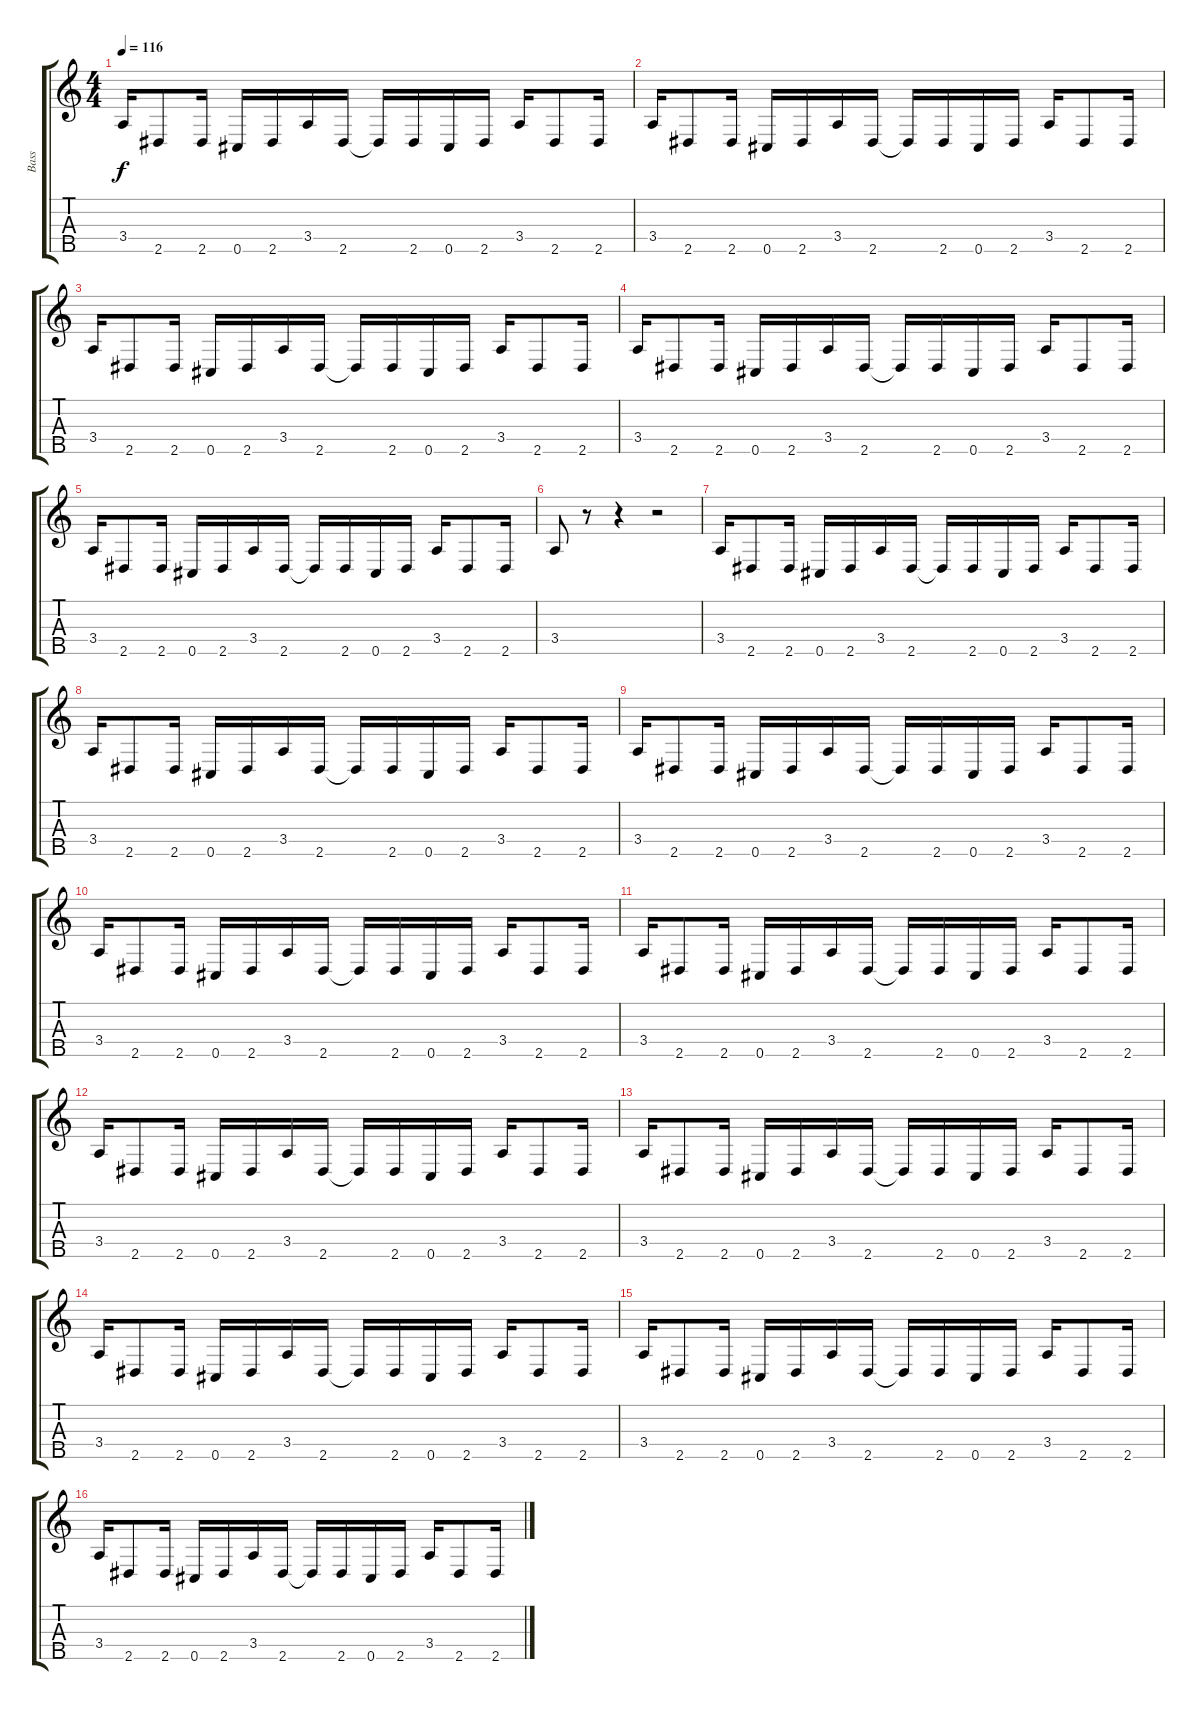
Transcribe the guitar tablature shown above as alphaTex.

\track ("Bass" "Bass") {instrument electricbassfinger}
\staff {score tabs}
\tuning (Ab3 E3 B2 Gb2 Db2) {hide}
\ts (4 4)
\tempo 116
\clef g2
\ks c
3.4.16{dy f} 2.5.8 2.5.16 0.5.16 2.5.16 3.4.16 2.5.16 2.5{t}.16 2.5.16 0.5.16 2.5.16 3.4.16 2.5.8 2.5.16 |
3.4.16 2.5.8 2.5.16 0.5.16 2.5.16 3.4.16 2.5.16 2.5{t}.16 2.5.16 0.5.16 2.5.16 3.4.16 2.5.8 2.5.16 |
3.4.16 2.5.8 2.5.16 0.5.16 2.5.16 3.4.16 2.5.16 2.5{t}.16 2.5.16 0.5.16 2.5.16 3.4.16 2.5.8 2.5.16 |
3.4.16 2.5.8 2.5.16 0.5.16 2.5.16 3.4.16 2.5.16 2.5{t}.16 2.5.16 0.5.16 2.5.16 3.4.16 2.5.8 2.5.16 |
3.4.16 2.5.8 2.5.16 0.5.16 2.5.16 3.4.16 2.5.16 2.5{t}.16 2.5.16 0.5.16 2.5.16 3.4.16 2.5.8 2.5.16 |
3.4.8 r.8 r.4 r.2 |
3.4.16 2.5.8 2.5.16 0.5.16 2.5.16 3.4.16 2.5.16 2.5{t}.16 2.5.16 0.5.16 2.5.16 3.4.16 2.5.8 2.5.16 |
3.4.16 2.5.8 2.5.16 0.5.16 2.5.16 3.4.16 2.5.16 2.5{t}.16 2.5.16 0.5.16 2.5.16 3.4.16 2.5.8 2.5.16 |
3.4.16 2.5.8 2.5.16 0.5.16 2.5.16 3.4.16 2.5.16 2.5{t}.16 2.5.16 0.5.16 2.5.16 3.4.16 2.5.8 2.5.16 |
3.4.16 2.5.8 2.5.16 0.5.16 2.5.16 3.4.16 2.5.16 2.5{t}.16 2.5.16 0.5.16 2.5.16 3.4.16 2.5.8 2.5.16 |
3.4.16 2.5.8 2.5.16 0.5.16 2.5.16 3.4.16 2.5.16 2.5{t}.16 2.5.16 0.5.16 2.5.16 3.4.16 2.5.8 2.5.16 |
3.4.16 2.5.8 2.5.16 0.5.16 2.5.16 3.4.16 2.5.16 2.5{t}.16 2.5.16 0.5.16 2.5.16 3.4.16 2.5.8 2.5.16 |
3.4.16 2.5.8 2.5.16 0.5.16 2.5.16 3.4.16 2.5.16 2.5{t}.16 2.5.16 0.5.16 2.5.16 3.4.16 2.5.8 2.5.16 |
3.4.16 2.5.8 2.5.16 0.5.16 2.5.16 3.4.16 2.5.16 2.5{t}.16 2.5.16 0.5.16 2.5.16 3.4.16 2.5.8 2.5.16 |
3.4.16 2.5.8 2.5.16 0.5.16 2.5.16 3.4.16 2.5.16 2.5{t}.16 2.5.16 0.5.16 2.5.16 3.4.16 2.5.8 2.5.16 |
3.4.16 2.5.8 2.5.16 0.5.16 2.5.16 3.4.16 2.5.16 2.5{t}.16 2.5.16 0.5.16 2.5.16 3.4.16 2.5.8 2.5.16
